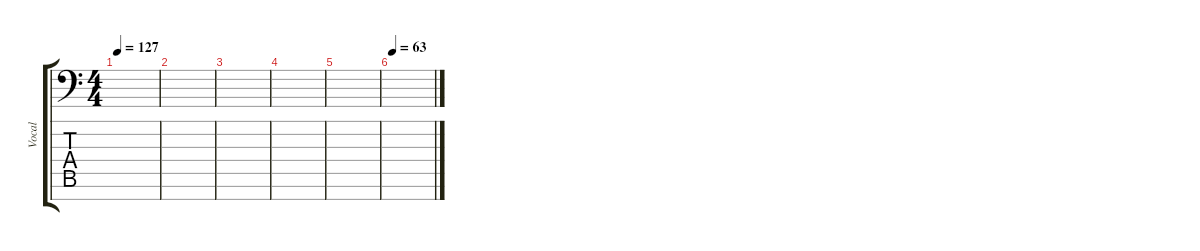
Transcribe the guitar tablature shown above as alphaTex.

\track ("Vocal" "Vocal") {instrument overdrivenguitar}
\staff {score tabs}
\tuning (E4 B3 G3 D3 A2 E2 C-1) {hide}
\ts (4 4)
\tempo 127
\clef f4
\ks c
|
|
|
|
|
\tempo 63
